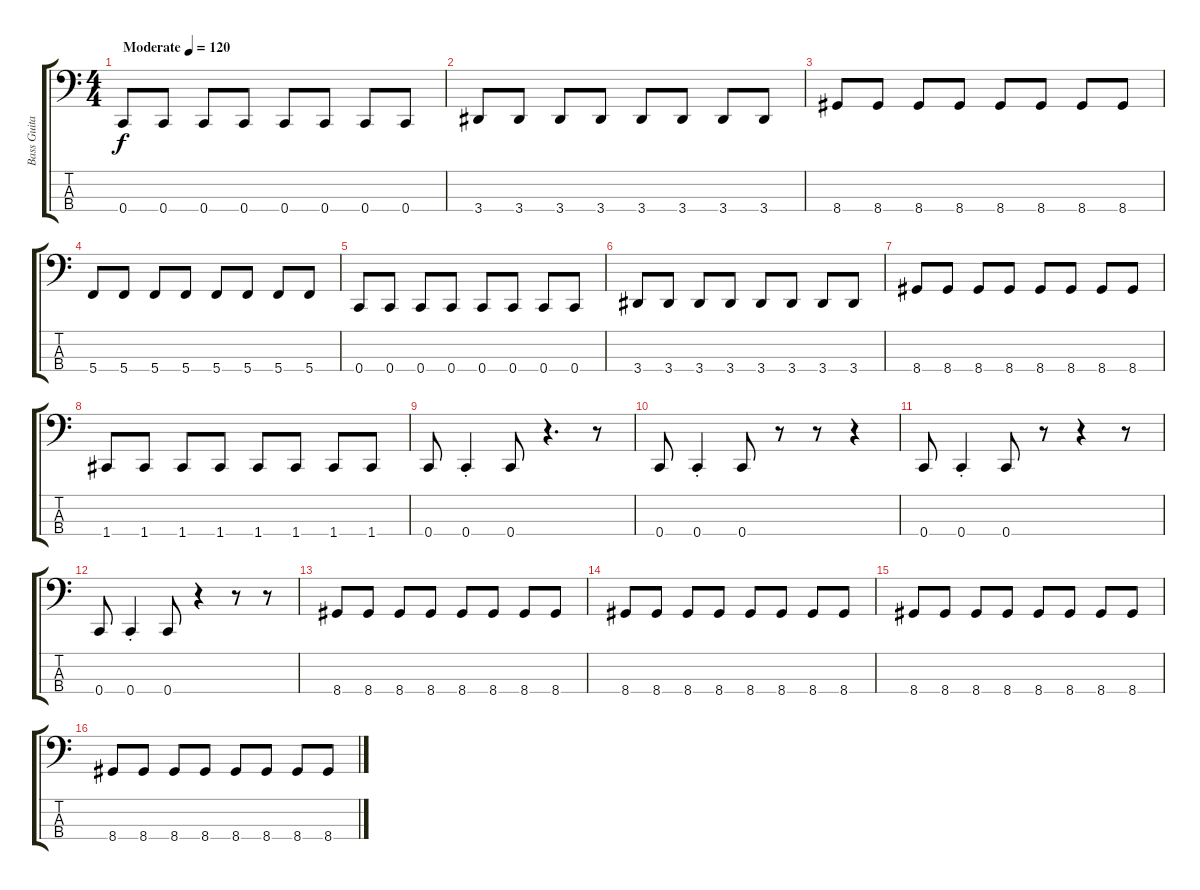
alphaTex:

\track ("Bass Guitar" "Bass Guita") {instrument acousticguitarsteel}
\staff {score tabs}
\tuning (F2 C2 G1 C1) {hide}
\ts (4 4)
\tempo (120 "Moderate")
\clef f4
\ks c
0.4.8{dy f instrument acousticguitarsteel} 0.4.8 0.4.8 0.4.8 0.4.8 0.4.8 0.4.8 0.4.8 |
3.4.8 3.4.8 3.4.8 3.4.8 3.4.8 3.4.8 3.4.8 3.4.8 |
8.4.8 8.4.8 8.4.8 8.4.8 8.4.8 8.4.8 8.4.8 8.4.8 |
5.4.8 5.4.8 5.4.8 5.4.8 5.4.8 5.4.8 5.4.8 5.4.8 |
0.4.8 0.4.8 0.4.8 0.4.8 0.4.8 0.4.8 0.4.8 0.4.8 |
3.4.8 3.4.8 3.4.8 3.4.8 3.4.8 3.4.8 3.4.8 3.4.8 |
8.4.8 8.4.8 8.4.8 8.4.8 8.4.8 8.4.8 8.4.8 8.4.8 |
1.4.8 1.4.8 1.4.8 1.4.8 1.4.8 1.4.8 1.4.8 1.4.8 |
0.4.8 0.4{st}.4 0.4.8 r.4{d} r.8 |
0.4.8 0.4{st}.4 0.4.8 r.8 r.8 r.4 |
0.4.8 0.4{st}.4 0.4.8 r.8 r.4 r.8 |
0.4.8 0.4{st}.4 0.4.8 r.4 r.8 r.8 |
8.4.8 8.4.8 8.4.8 8.4.8 8.4.8 8.4.8 8.4.8 8.4.8 |
8.4.8 8.4.8 8.4.8 8.4.8 8.4.8 8.4.8 8.4.8 8.4.8 |
8.4.8 8.4.8 8.4.8 8.4.8 8.4.8 8.4.8 8.4.8 8.4.8 |
8.4.8 8.4.8 8.4.8 8.4.8 8.4.8 8.4.8 8.4.8 8.4.8
